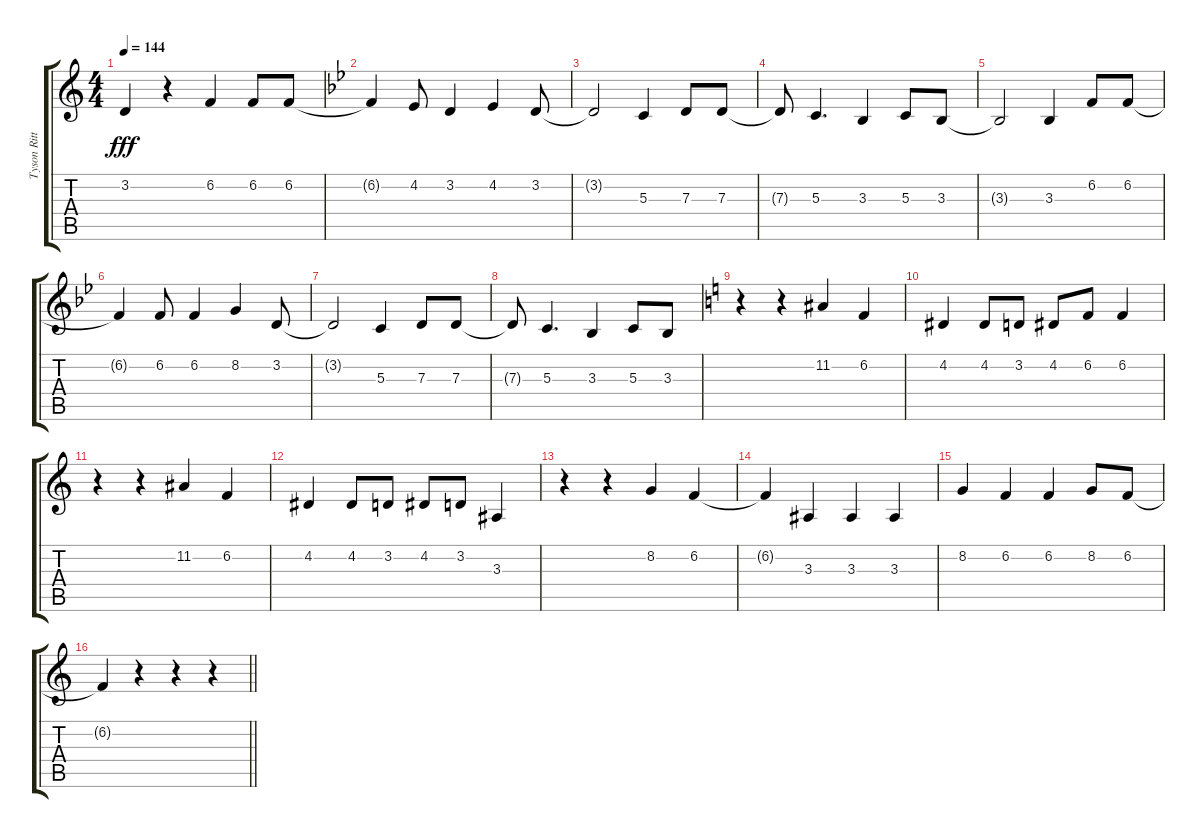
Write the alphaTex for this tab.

\track ("Tyson Ritter Vocal" "Tyson Ritt") {instrument lead5charang}
\staff {score tabs}
\tuning (E4 B3 G3 D3 A2 E2) {hide}
\ts (4 4)
\tempo 144
\clef g2
\ks c
3.2{t}.4{dy fff} r.4 6.2.4 6.2.8 6.2.8 |
\ks bb
6.2{t}.4 4.2.8 3.2.4 4.2.4 3.2.8 |
3.2{t}.2 5.3.4 7.3.8 7.3.8 |
7.3{t}.8 5.3.4{d} 3.3.4 5.3.8 3.3.8 |
3.3{t}.2 3.3.4 6.2.8 6.2.8 |
6.2{t}.4 6.2.8 6.2.4 8.2.4 3.2.8 |
3.2{t}.2 5.3.4 7.3.8 7.3.8 |
7.3{t}.8 5.3.4{d} 3.3.4 5.3.8 3.3.8 |
\ks c
r.4 r.4 11.2.4 6.2.4 |
4.2.4 4.2.8 3.2.8 4.2.8 6.2.8 6.2.4 |
r.4 r.4 11.2.4 6.2.4 |
4.2.4 4.2.8 3.2.8 4.2.8 3.2.8 3.3.4 |
r.4 r.4 8.2.4 6.2.4 |
6.2{t}.4 3.3.4 3.3.4 3.3.4 |
8.2.4 6.2.4 6.2.4 8.2.8 6.2.8 |
\barLineRight lightlight
6.2{t}.4 r.4 r.4 r.4
